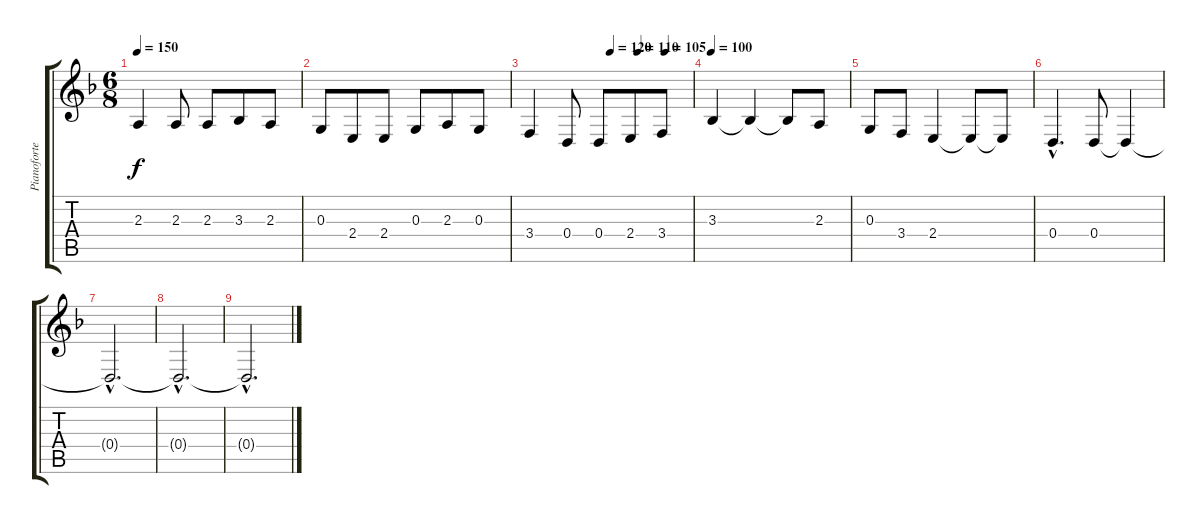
\track ("Pianoforte" "Pianoforte") {instrument brightacousticpiano}
\staff {score tabs}
\tuning (E4 B3 G3 D3 A2 E2) {hide}
\ts (6 8)
\tempo 150
\clef g2
\ks f
2.3.4{dy f} 2.3.8 2.3.8 3.3.8 2.3.8 |
0.3.8 2.4.8 2.4.8 0.3.8 2.3.8 0.3.8 |
\tempo (120 0.5)
\tempo (110 0.6666666666666666)
\tempo (105 0.8333333333333334)
3.4.4 0.4.8 0.4.8 2.4.8 3.4.8 |
\tempo 100
3.3.4 3.3{t}.4 3.3{t}.8 2.3.8 |
0.3.8 3.4.8 2.4.4 2.4{t}.8 2.4{t}.8 |
0.4{hac}.4{d} 0.4.8 0.4{t}.4 |
0.4{hac t}.2{d} |
0.4{hac t}.2{d} |
0.4{hac t}.2{d}
